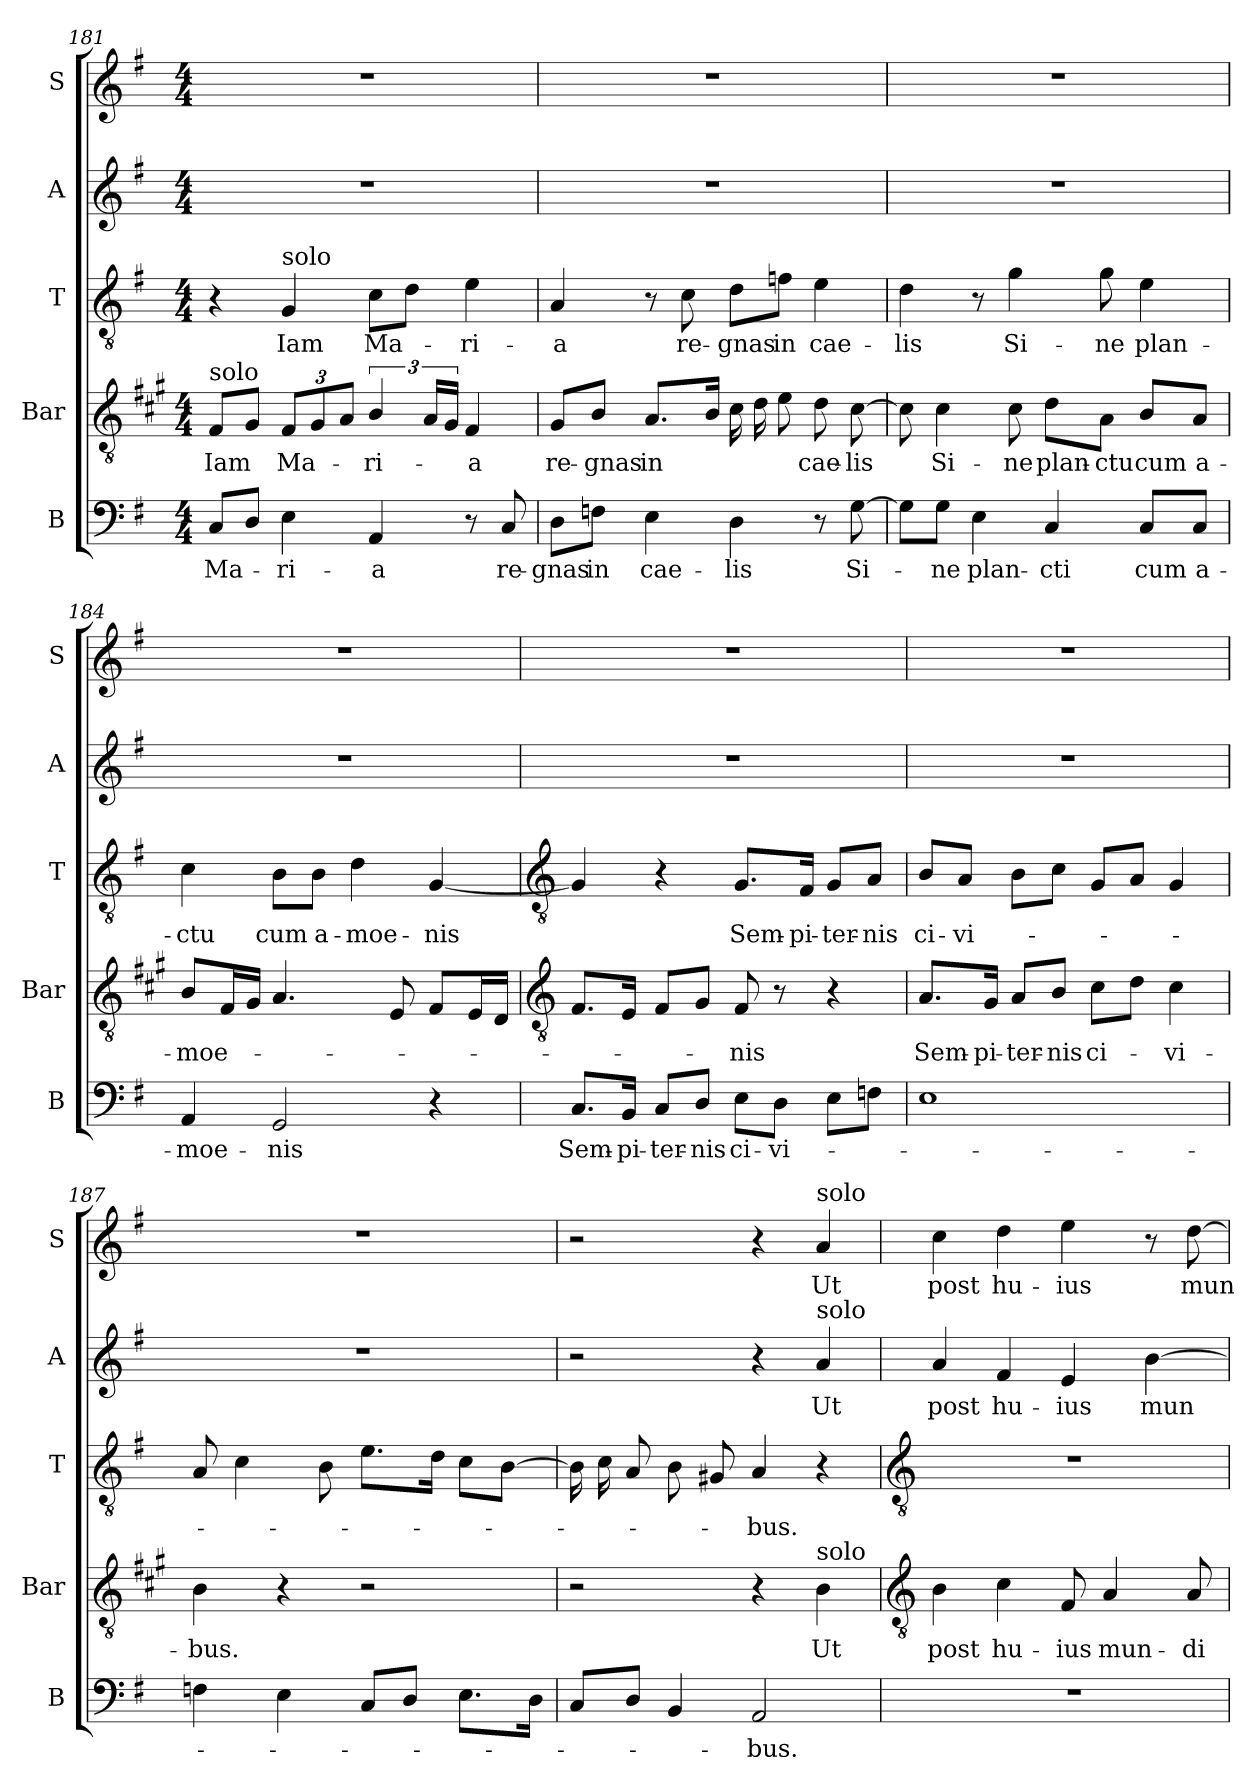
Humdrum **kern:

**kern	**text	**kern	**text	**kern	**text	**kern	**text	**kern	**text
*part5	*part5	*part4	*part4	*part3	*part3	*part2	*part2	*part1	*part1
*staff5	*staff5	*staff4	*staff4	*staff3	*staff3	*staff2	*staff2	*staff1	*staff1
*I"B	*	*I"Bar	*	*I"T	*	*I"A	*	*I"S	*
*I'B	*	*I'Bar	*	*I'T	*	*I'A	*	*I'S	*
!!LO:LB:g=z
*clefF4	*	*clefGv2	*	*clefGv2	*	*clefG2	*	*clefG2	*
*	*	*ITrd1c2	*	*	*	*	*	*	*
*k[f#]	*	*k[f#]	*	*k[f#]	*	*k[f#]	*	*k[f#]	*
*G:	*	*G:	*	*G:	*	*G:	*	*G:	*
*M4/4	*	*M4/4	*	*M4/4	*	*M4/4	*	*M4/4	*
=181	=181	=181	=181	=181	=181	=181	=181	=181	=181
!	!	!LO:TX:a:t=solo	!	!	!	!	!	!	!
!	!LO:LY:b	!	!LO:LY:b	!	!	!	!	!	!
8CL	Ma-	8EL	Iam	4r	.	1r	.	1r	.
8DJ	.	8F#J	.	.	.	.	.	.	.
!	!	!	!	!LO:TX:a:t=solo	!	!	!	!	!
!	!LO:LY:b	!	!LO:LY:b	!	!LO:LY:b	!	!	!	!
4E	-ri-	12E/L	Ma-	4G	Iam	.	.	.	.
.	.	12F#/	.	.	.	.	.	.	.
.	.	12G/J	.	.	.	.	.	.	.
!	!LO:LY:b	!	!LO:LY:b	!	!LO:LY:b	!	!	!	!
4AA	-a	6A/	-ri-	8cL	Ma-	.	.	.	.
.	.	.	.	8dJ	.	.	.	.	.
.	.	24G/LL	.	.	.	.	.	.	.
.	.	24F#/JJ	.	.	.	.	.	.	.
!	!	!	!LO:LY:b	!	!LO:LY:b	!	!	!	!
8r	.	4E	-a	4e	-ri-	.	.	.	.
!	!LO:LY:b	!	!	!	!	!	!	!	!
8C	re-	.	.	.	.	.	.	.	.
=182	=182	=182	=182	=182	=182	=182	=182	=182	=182
!	!LO:LY:b	!	!LO:LY:b	!	!LO:LY:b	!	!	!	!
8DL	-gnas	8F#L	re-	4A	-a	1r	.	1r	.
!	!LO:LY:b	!	!LO:LY:b	!	!	!	!	!	!
8FnJ	in	8AJ	-gnas	.	.	.	.	.	.
!	!LO:LY:b	!	!LO:LY:b	!	!	!	!	!	!
4E	cae-	8.GL	in	8r	.	.	.	.	.
!	!	!	!	!	!LO:LY:b	!	!	!	!
.	.	.	.	8c	re-	.	.	.	.
.	.	16AJ	.	.	.	.	.	.	.
!	!LO:LY:b	!	!	!	!LO:LY:b	!	!	!	!
4D	-lis	16BLL	.	8dL	-gnas	.	.	.	.
.	.	16c	.	.	.	.	.	.	.
!	!	!	!	!	!LO:LY:b	!	!	!	!
.	.	8dJ	.	8fnJ	in	.	.	.	.
!	!	!	!LO:LY:b	!	!LO:LY:b	!	!	!	!
8r	.	8cL	cae-	4e	cae-	.	.	.	.
!	!LO:LY:b	!	!LO:LY:b	!	!	!	!	!	!
[8G	Si-	[8BJ	-lis	.	.	.	.	.	.
=183	=183	=183	=183	=183	=183	=183	=183	=183	=183
!	!	!	!	!	!LO:LY:b	!	!	!	!
8GL]	.	8B]	.	4d	-lis	1r	.	1r	.
!	!LO:LY:b	!	!LO:LY:b	!	!	!	!	!	!
8GJ	-ne	4B	Si-	.	.	.	.	.	.
!	!LO:LY:b	!	!	!	!	!	!	!	!
4E	plan-	.	.	8r	.	.	.	.	.
!	!	!	!LO:LY:b	!	!LO:LY:b	!	!	!	!
.	.	8B	-ne	4g	Si-	.	.	.	.
!	!LO:LY:b	!	!LO:LY:b	!	!	!	!	!	!
4C	-cti	8cL	plan-	.	.	.	.	.	.
!	!	!	!LO:LY:b	!	!LO:LY:b	!	!	!	!
.	.	8GJ	-ctu	8g	-ne	.	.	.	.
!	!LO:LY:b	!	!LO:LY:b	!	!LO:LY:b	!	!	!	!
8CL	cum	8AL	cum	4e	plan-	.	.	.	.
!	!LO:LY:b	!	!LO:LY:b	!	!	!	!	!	!
8CJ	a-	8GJ	a-	.	.	.	.	.	.
=184	=184	=184	=184	=184	=184	=184	=184	=184	=184
!	!LO:LY:b	!	!LO:LY:b	!	!LO:LY:b	!	!	!	!
4AA	-moe-	8AL	-moe-	4c	-ctu	1r	.	1r	.
.	.	16EL	.	.	.	.	.	.	.
.	.	16F#JJ	.	.	.	.	.	.	.
!	!LO:LY:b	!	!	!	!LO:LY:b	!	!	!	!
2GG	-nis	4.G	.	8BL	cum	.	.	.	.
!	!	!	!	!	!LO:LY:b	!	!	!	!
.	.	.	.	8BJ	a-	.	.	.	.
!	!	!	!	!	!LO:LY:b	!	!	!	!
.	.	.	.	4d	-moe-	.	.	.	.
.	.	8D	.	.	.	.	.	.	.
!	!	!	!	!	!LO:LY:b	!	!	!	!
4r	.	8EL	.	[4G	-nis	.	.	.	.
.	.	16DL	.	.	.	.	.	.	.
.	.	16CJJ	.	.	.	.	.	.	.
!!LO:LB:g=z
=185	=185	=185	=185	=185	=185	=185	=185	=185	=185
*	*	*clefGv2	*	*clefGv2	*	*	*	*	*
!	!LO:LY:b	!	!	!	!	!	!	!	!
8.CL	Sem-	8.EL	.	4G]	.	1r	.	1r	.
!	!LO:LY:b	!	!	!	!	!	!	!	!
16BBJ	-pi-	16DJ	.	.	.	.	.	.	.
!	!LO:LY:b	!	!	!	!	!	!	!	!
8CL	-ter-	8EL	.	4r	.	.	.	.	.
!	!LO:LY:b	!	!	!	!	!	!	!	!
8DJ	-nis	8F#J	.	.	.	.	.	.	.
!	!LO:LY:b	!	!LO:LY:b	!	!LO:LY:b	!	!	!	!
8EL	ci-	8E	-nis	8.GL	Sem-	.	.	.	.
!	!LO:LY:b	!	!	!	!	!	!	!	!
8DJ	-vi-	8r	.	.	.	.	.	.	.
!	!	!	!	!	!LO:LY:b	!	!	!	!
.	.	.	.	16F#J	-pi-	.	.	.	.
!	!	!	!	!	!LO:LY:b	!	!	!	!
8EL	.	4r	.	8GL	-ter-	.	.	.	.
!	!	!	!	!	!LO:LY:b	!	!	!	!
8FnJ	.	.	.	8AJ	-nis	.	.	.	.
=186	=186	=186	=186	=186	=186	=186	=186	=186	=186
!	!	!	!LO:LY:b	!	!LO:LY:b	!	!	!	!
1E	.	8.GL	Sem-	8BL	ci-	1r	.	1r	.
!	!	!	!	!	!LO:LY:b	!	!	!	!
.	.	.	.	8AJ	-vi-	.	.	.	.
!	!	!	!LO:LY:b	!	!	!	!	!	!
.	.	16F#J	-pi-	.	.	.	.	.	.
!	!	!	!LO:LY:b	!	!	!	!	!	!
.	.	8GL	-ter-	8BL	.	.	.	.	.
!	!	!	!LO:LY:b	!	!	!	!	!	!
.	.	8AJ	-nis	8cJ	.	.	.	.	.
!	!	!	!LO:LY:b	!	!	!	!	!	!
.	.	8BL	ci-	8GL	.	.	.	.	.
.	.	8cJ	.	8AJ	.	.	.	.	.
!	!	!	!LO:LY:b	!	!	!	!	!	!
.	.	4B	-vi-	4G	.	.	.	.	.
=187	=187	=187	=187	=187	=187	=187	=187	=187	=187
!	!	!	!LO:LY:b	!	!	!	!	!	!
4Fn	.	4A	-bus.	8A	.	1r	.	1r	.
.	.	.	.	4c	.	.	.	.	.
4E	.	4r	.	.	.	.	.	.	.
.	.	.	.	8B	.	.	.	.	.
8CL	.	2r	.	8.eL	.	.	.	.	.
8DJ	.	.	.	.	.	.	.	.	.
.	.	.	.	16dJ	.	.	.	.	.
8.EL	.	.	.	8cL	.	.	.	.	.
.	.	.	.	[8BJ	.	.	.	.	.
16DJ	.	.	.	.	.	.	.	.	.
=188	=188	=188	=188	=188	=188	=188	=188	=188	=188
8CL	.	2r	.	16BLL]	.	2r	.	2r	.
.	.	.	.	16c	.	.	.	.	.
8DJ	.	.	.	8AJ	.	.	.	.	.
4BB	.	.	.	8BL	.	.	.	.	.
.	.	.	.	8G#J	.	.	.	.	.
!	!LO:LY:b	!	!	!	!LO:LY:b	!	!	!	!
2AA	-bus.	4r	.	4A	-bus.	4r	.	4r	.
!	!	!	!	!	!	!	!	!LO:TX:a:t=solo	!
!	!	!	!	!	!	!LO:TX:a:t=solo	!	!	!
!	!	!LO:TX:a:t=solo	!	!	!	!	!	!	!
!	!	!	!LO:LY:b	!	!	!	!LO:LY:b	!	!LO:LY:b
.	.	4A	Ut	4r	.	4a	Ut	4a	Ut
!!LO:LB:g=z
=189	=189	=189	=189	=189	=189	=189	=189	=189	=189
*	*	*clefGv2	*	*clefGv2	*	*	*	*	*
!	!	!	!LO:LY:b	!	!	!	!LO:LY:b	!	!LO:LY:b
1r	.	4A	post	1r	.	4a	post	4cc	post
!	!	!	!LO:LY:b	!	!	!	!LO:LY:b	!	!LO:LY:b
.	.	4B	hu-	.	.	4f#	hu-	4dd	hu-
!	!	!	!LO:LY:b	!	!	!	!LO:LY:b	!	!LO:LY:b
.	.	8E	-ius	.	.	4e	-ius	4ee	-ius
!	!	!	!LO:LY:b	!	!	!	!	!	!
.	.	4G	mun-	.	.	.	.	.	.
!	!	!	!	!	!	!	!LO:LY:b	!	!
.	.	.	.	.	.	[4b	mun-	8r	.
!	!	!	!LO:LY:b	!	!	!	!	!	!LO:LY:b
.	.	8G	-di	.	.	.	.	[8dd	mun-
=	=	=	=	=	=	=	=	=	=
*-	*-	*-	*-	*-	*-	*-	*-	*-	*-
